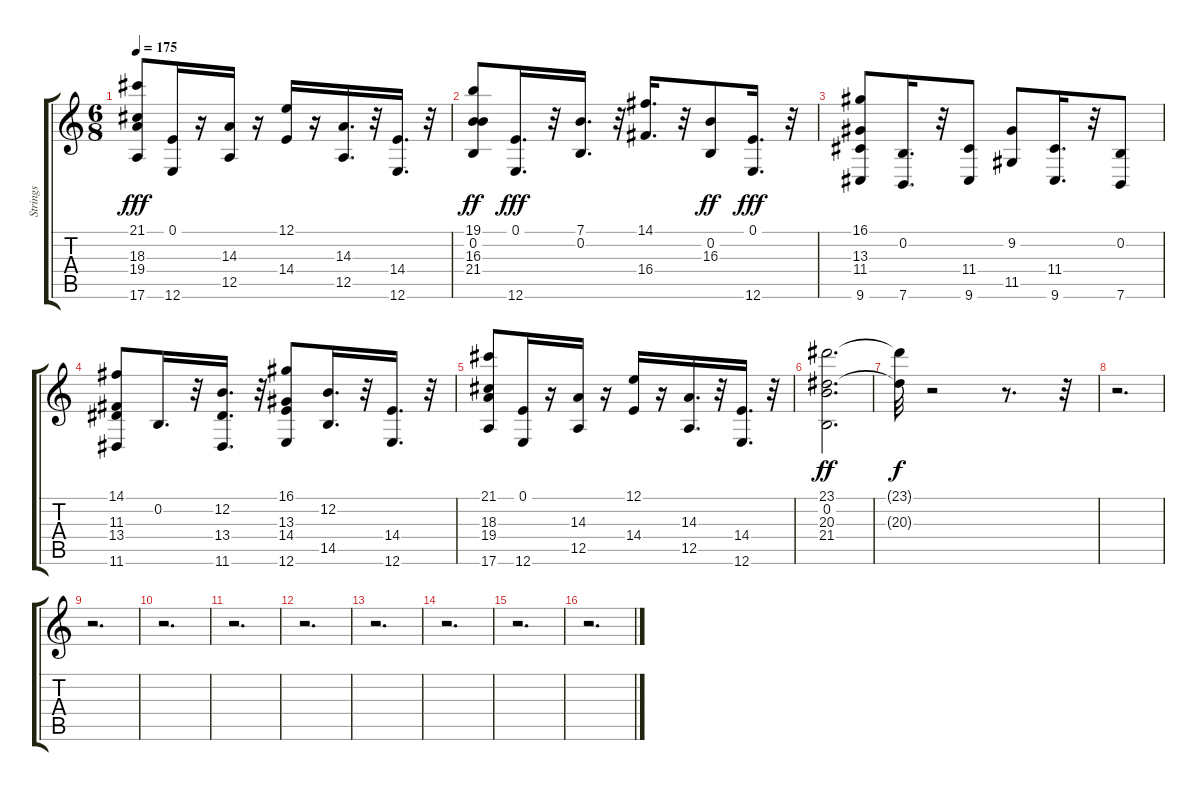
\track ("Strings" "Strings") {instrument stringensemble1}
\staff {score tabs}
\tuning (E4 B3 G3 D3 A2 E2) {hide}
\ts (6 8)
\tempo 175
\clef g2
\ks c
(21.1 18.3 19.4 17.6).8{dy fff} (0.1 12.6).16 r.16 (14.3 12.5).16 r.16 (12.1 14.4).16 r.16 (14.3 12.5).16{d} r.32 (14.4 12.6).16{d} r.32 |
(19.1 0.2 16.3 21.4).8{dy ff} (0.1 12.6).16{d dy fff} r.32 (7.1 0.2).16{d} r.32 (14.1 16.4).16{d} r.32 (0.2 16.3).8{dy ff} (0.1 12.6).16{d dy fff} r.32 |
(16.1 13.3 11.4 9.6).8 (0.2 7.6).16{d} r.32 (11.4 9.6).8 (9.2 11.5).8 (11.4 9.6).16{d} r.32 (0.2 7.6).8 |
(14.1 11.3 13.4 11.6).8 0.2.16{d} r.32 (12.2 13.4 11.6).16{d} r.32 (16.1 13.3 14.4 12.6).8 (12.2 14.5).16{d} r.32 (14.4 12.6).16{d} r.32 |
(21.1 18.3 19.4 17.6).8 (0.1 12.6).16 r.16 (14.3 12.5).16 r.16 (12.1 14.4).16 r.16 (14.3 12.5).16{d} r.32 (14.4 12.6).16{d} r.32 |
(23.1 0.2 20.3 21.4).2{d dy ff} |
(23.1{t} 20.3{t}).32{dy f} r.2 r.8{d} r.32 |
r.2{d} |
r.2{d} |
r.2{d} |
r.2{d} |
r.2{d} |
r.2{d} |
r.2{d} |
r.2{d} |
r.2{d}
